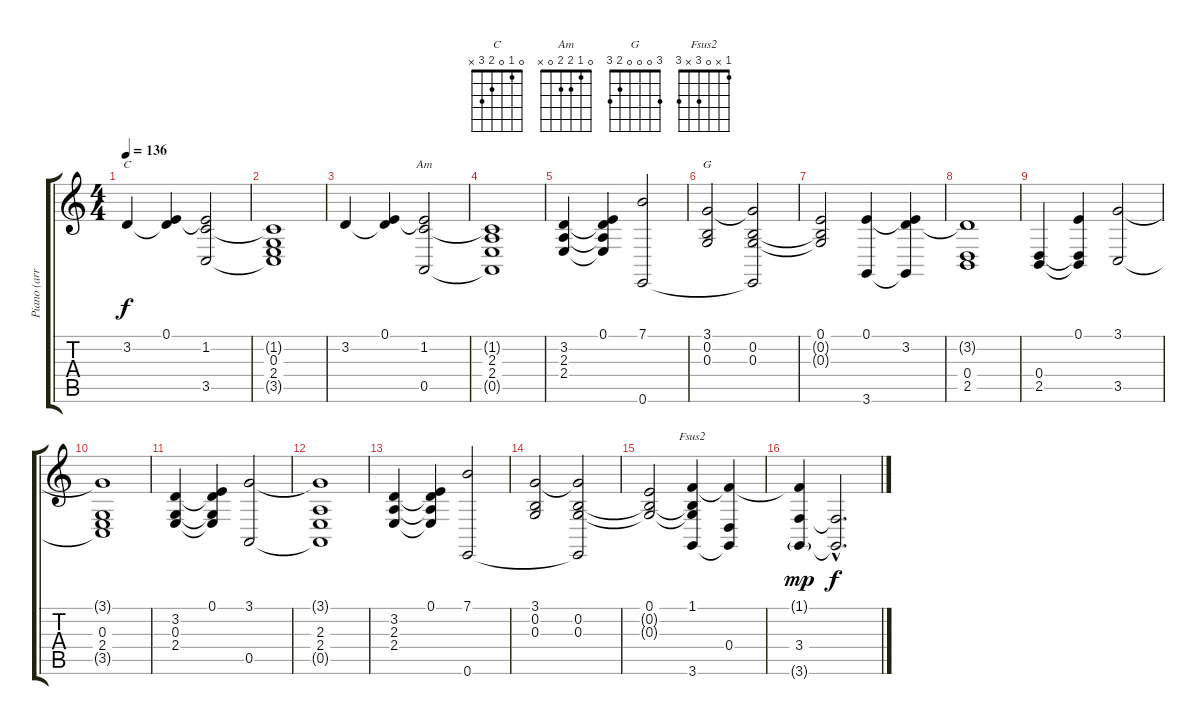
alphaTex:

\track ("Piano (arrangé pour guitarre)" "Piano (arr") {instrument acousticgrandpiano}
\staff {score tabs}
\tuning (E4 B3 G3 D3 A2 E2) {hide}
\chord ("C" 0 1 0 2 3 x)
\chord ("Am" 0 1 2 2 0 x)
\chord ("G" 3 0 0 0 2 3)
\chord ("Fsus2" 1 x 0 3 x 3)
\ts (4 4)
\tempo 136
\clef g2
\ks c
3.2.4{ch "C" dy f instrument acousticgrandpiano} (0.1 3.2{t}).4 (0.1{t} 1.2 3.5).2 |
(1.2{t} 0.3 2.4 3.5{t}).1 |
3.2.4 (0.1 3.2{t}).4 (0.1{t} 1.2 0.5).2{ch "Am"} |
(1.2{t} 2.3 2.4 0.5{t}).1 |
(3.2 2.3 2.4).4 (0.1 3.2{t} 2.3{t} 2.4{t}).4 (7.1 0.6).2 |
(3.1 0.2 0.3).2{ch "G"} (3.1{t} 0.2 0.3 0.6{t}).2 |
(0.1 0.2{t} 0.3{t}).2 (0.1 3.6).4 (0.1{t} 3.2 3.6{t}).4 |
(3.2{t} 0.4 2.5).1 |
(0.4 2.5).4 (0.1 0.4{t} 2.5{t}).4 (3.1 3.5).2 |
(3.1{t} 0.3 2.4 3.5{t}).1 |
(3.2 0.3 2.4).4 (0.1 3.2{t} 0.3{t} 2.4{t}).4 (3.1 0.5).2 |
(3.1{t} 2.3 2.4 0.5{t}).1 |
(3.2 2.3 2.4).4 (0.1 3.2{t} 2.3{t} 2.4{t}).4 (7.1 0.6).2 |
(3.1 0.2 0.3).2 (3.1{t} 0.2 0.3 0.6{t}).2 |
(0.1 0.2{t} 0.3{t}).2 (1.1 0.2{t} 0.3{t} 3.6).4{ch "Fsus2"} (1.1{t} 0.4 3.6{t}).4 |
(1.1{t} 3.4 3.6{g}).4{dy mp} (3.4{hac t} 3.6{hac t}).2{d dy f}
